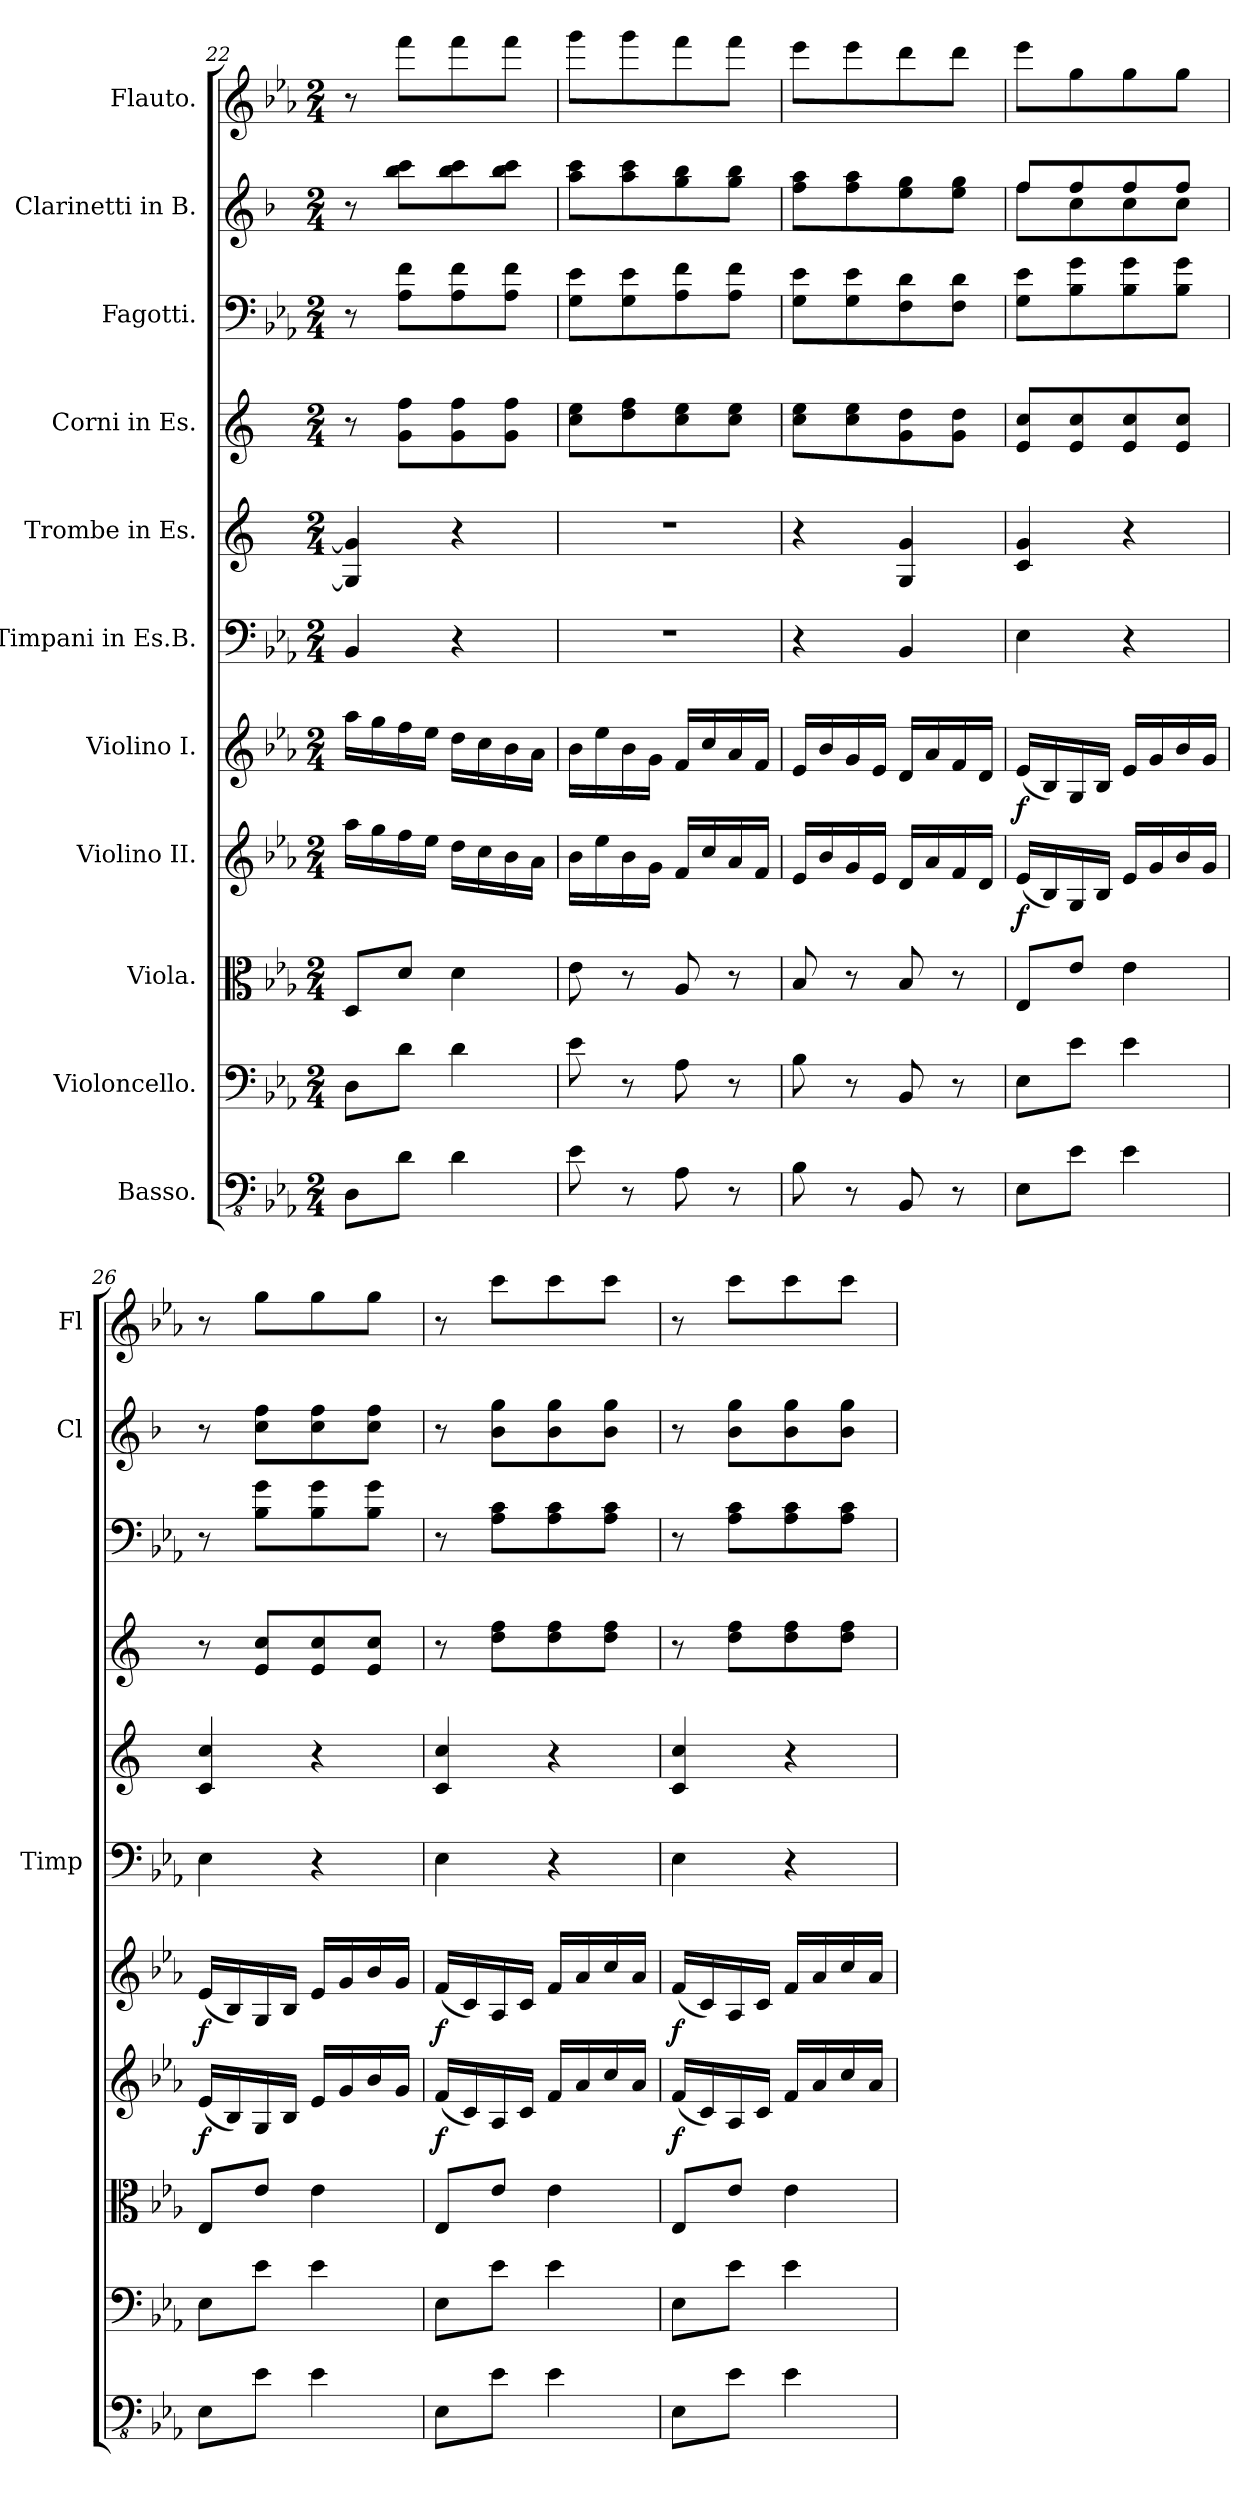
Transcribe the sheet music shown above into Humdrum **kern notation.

**kern	**kern	**kern	**kern	**dynam	**kern	**dynam	**kern	**kern	**kern	**kern	**kern	**kern
*part11	*part10	*part9	*part8	*part8	*part7	*part7	*part6	*part5	*part4	*part3	*part2	*part1
*staff11	*staff10	*staff9	*staff8	*staff8	*staff7	*staff7	*staff6	*staff5	*staff4	*staff3	*staff2	*staff1
*I"Basso.	*I"Violoncello.	*I"Viola.	*I"Violino II.	*	*I"Violino I.	*	*I"Timpani in Es.B.	*I"Trombe in Es.	*I"Corni in Es.	*I"Fagotti.	*I"Clarinetti in B.	*I"Flauto.
*	*	*	*	*	*	*	*I'Timp	*	*	*	*I'Cl	*I'Fl
*clefFv4	*clefF4	*clefC3	*clefG2	*	*clefG2	*	*clefF4	*clefG2	*clefG2	*clefF4	*clefG2	*clefG2
*	*	*	*	*	*	*	*	*ITrd-2c-3	*ITrd5c9	*	*ITrd1c2	*
*k[b-e-a-]	*k[b-e-a-]	*k[b-e-a-]	*k[b-e-a-]	*	*k[b-e-a-]	*	*k[b-e-a-]	*k[b-e-a-]	*k[b-e-a-]	*k[b-e-a-]	*k[b-e-a-]	*k[b-e-a-]
*M2/4	*M2/4	*M2/4	*M2/4	*	*M2/4	*	*M2/4	*M2/4	*M2/4	*M2/4	*M2/4	*M2/4
=22	=22	=22	=22	=22	=22	=22	=22	=22	=22	=22	=22	=22
8DD\L	8D\L	8D/L	16aa-\LL	.	16aa-\LL	.	4BB-/	4B-/] 4b-/]	8r	8r	8r	8r
.	.	.	16gg\	.	16gg\	.	.	.	.	.	.	.
8D\J	8d\J	8d/J	16ff\	.	16ff\	.	.	.	8B-\ 8a-\L	8A-\ 8f\L	8aa-\ 8bb-\L	8fff\L
.	.	.	16ee-\JJ	.	16ee-\JJ	.	.	.	.	.	.	.
4D\	4d\	4d\	16dd\LL	.	16dd\LL	.	4r	4r	8B-\ 8a-\	8A-\ 8f\	8aa-\ 8bb-\	8fff\
.	.	.	16cc\	.	16cc\	.	.	.	.	.	.	.
.	.	.	16b-\	.	16b-\	.	.	.	8B-\ 8a-\J	8A-\ 8f\J	8aa-\ 8bb-\J	8fff\J
.	.	.	16a-\JJ	.	16a-\JJ	.	.	.	.	.	.	.
=23	=23	=23	=23	=23	=23	=23	=23	=23	=23	=23	=23	=23
8E-\	8e-\	8e-\	16b-\LL	.	16b-\LL	.	2r	2r	8e-\ 8g\L	8G\ 8e-\L	8gg\ 8bb-\L	8ggg\L
.	.	.	16ee-\	.	16ee-\	.	.	.	.	.	.	.
8r	8r	8r	16b-\	.	16b-\	.	.	.	8f\ 8a-\	8G\ 8e-\	8gg\ 8bb-\	8ggg\
.	.	.	16g\JJ	.	16g\JJ	.	.	.	.	.	.	.
8AA-\	8A-\	8A-/	16f/LL	.	16f/LL	.	.	.	8e-\ 8g\	8A-\ 8f\	8ff\ 8aa-\	8fff\
.	.	.	16cc/	.	16cc/	.	.	.	.	.	.	.
8r	8r	8r	16a-/	.	16a-/	.	.	.	8e-\ 8g\J	8A-\ 8f\J	8ff\ 8aa-\J	8fff\J
.	.	.	16f/JJ	.	16f/JJ	.	.	.	.	.	.	.
=24	=24	=24	=24	=24	=24	=24	=24	=24	=24	=24	=24	=24
8BB-\	8B-\	8B-/	16e-/LL	.	16e-/LL	.	4r	4r	8e-\ 8g\L	8G\ 8e-\L	8ee-\ 8gg\L	8eee-\L
.	.	.	16b-/	.	16b-/	.	.	.	.	.	.	.
8r	8r	8r	16g/	.	16g/	.	.	.	8e-\ 8g\	8G\ 8e-\	8ee-\ 8gg\	8eee-\
.	.	.	16e-/JJ	.	16e-/JJ	.	.	.	.	.	.	.
8BBB-/	8BB-/	8B-/	16d/LL	.	16d/LL	.	4BB-/	4B-/ 4b-/	8B-\ 8f\	8F\ 8d\	8dd\ 8ff\	8ddd\
.	.	.	16a-/	.	16a-/	.	.	.	.	.	.	.
8r	8r	8r	16f/	.	16f/	.	.	.	8B-\ 8f\J	8F\ 8d\J	8dd\ 8ff\J	8ddd\J
.	.	.	16d/JJ	.	16d/JJ	.	.	.	.	.	.	.
=25	=25	=25	=25	=25	=25	=25	=25	=25	=25	=25	=25	=25
*	*	*	*	*	*	*	*	*	*	*	*^	*
!	!	!	!	!LO:DY:b	!	!LO:DY:b	!	!	!	!	!	!	!
8EE-\L	8E-\L	8E-/L	(<16e-/LL	f	(<16e-/LL	f	4E-\	4e-/ 4b-/	8G/ 8e-/L	8G\ 8e-\L	8ee-/L	8ee-\L	8eee-\L
.	.	.	16B-/)	.	16B-/)	.	.	.	.	.	.	.	.
8E-\J	8e-\J	8e-/J	16G/	.	16G/	.	.	.	8G/ 8e-/	8B-\ 8g\	8ee-/	8b-\	8gg\
.	.	.	16B-/JJ	.	16B-/JJ	.	.	.	.	.	.	.	.
4E-\	4e-\	4e-\	16e-/LL	.	16e-/LL	.	4r	4r	8G/ 8e-/	8B-\ 8g\	8ee-/	8b-\	8gg\
.	.	.	16g/	.	16g/	.	.	.	.	.	.	.	.
.	.	.	16b-/	.	16b-/	.	.	.	8G/ 8e-/J	8B-\ 8g\J	8ee-/J	8b-\J	8gg\J
.	.	.	16g/JJ	.	16g/JJ	.	.	.	.	.	.	.	.
*	*	*	*	*	*	*	*	*	*	*	*v	*v	*
=26	=26	=26	=26	=26	=26	=26	=26	=26	=26	=26	=26	=26
!	!	!	!	!LO:DY:b	!	!LO:DY:b	!	!	!	!	!	!
8EE-\L	8E-\L	8E-/L	(<16e-/LL	f	(<16e-/LL	f	4E-\	4e-/ 4ee-/	8r	8r	8r	8r
.	.	.	16B-/)	.	16B-/)	.	.	.	.	.	.	.
8E-\J	8e-\J	8e-/J	16G/	.	16G/	.	.	.	8G/ 8e-/L	8B-\ 8g\L	8b-\ 8ee-\L	8gg\L
.	.	.	16B-/JJ	.	16B-/JJ	.	.	.	.	.	.	.
4E-\	4e-\	4e-\	16e-/LL	.	16e-/LL	.	4r	4r	8G/ 8e-/	8B-\ 8g\	8b-\ 8ee-\	8gg\
.	.	.	16g/	.	16g/	.	.	.	.	.	.	.
.	.	.	16b-/	.	16b-/	.	.	.	8G/ 8e-/J	8B-\ 8g\J	8b-\ 8ee-\J	8gg\J
.	.	.	16g/JJ	.	16g/JJ	.	.	.	.	.	.	.
=27	=27	=27	=27	=27	=27	=27	=27	=27	=27	=27	=27	=27
!	!	!	!	!LO:DY:b	!	!LO:DY:b	!	!	!	!	!	!
8EE-\L	8E-\L	8E-/L	(<16f/LL	f	(<16f/LL	f	4E-\	4e-/ 4ee-/	8r	8r	8r	8r
.	.	.	16c/)	.	16c/)	.	.	.	.	.	.	.
8E-\J	8e-\J	8e-/J	16A-/	.	16A-/	.	.	.	8f\ 8a-\L	8A-\ 8c\L	8a-\ 8ff\L	8ccc\L
.	.	.	16c/JJ	.	16c/JJ	.	.	.	.	.	.	.
4E-\	4e-\	4e-\	16f/LL	.	16f/LL	.	4r	4r	8f\ 8a-\	8A-\ 8c\	8a-\ 8ff\	8ccc\
.	.	.	16a-/	.	16a-/	.	.	.	.	.	.	.
.	.	.	16cc/	.	16cc/	.	.	.	8f\ 8a-\J	8A-\ 8c\J	8a-\ 8ff\J	8ccc\J
.	.	.	16a-/JJ	.	16a-/JJ	.	.	.	.	.	.	.
=28	=28	=28	=28	=28	=28	=28	=28	=28	=28	=28	=28	=28
!	!	!	!	!LO:DY:b	!	!LO:DY:b	!	!	!	!	!	!
8EE-\L	8E-\L	8E-/L	(<16f/LL	f	(<16f/LL	f	4E-\	4e-/ 4ee-/	8r	8r	8r	8r
.	.	.	16c/)	.	16c/)	.	.	.	.	.	.	.
8E-\J	8e-\J	8e-/J	16A-/	.	16A-/	.	.	.	8f\ 8a-\L	8A-\ 8c\L	8a-\ 8ff\L	8ccc\L
.	.	.	16c/JJ	.	16c/JJ	.	.	.	.	.	.	.
4E-\	4e-\	4e-\	16f/LL	.	16f/LL	.	4r	4r	8f\ 8a-\	8A-\ 8c\	8a-\ 8ff\	8ccc\
.	.	.	16a-/	.	16a-/	.	.	.	.	.	.	.
.	.	.	16cc/	.	16cc/	.	.	.	8f\ 8a-\J	8A-\ 8c\J	8a-\ 8ff\J	8ccc\J
.	.	.	16a-/JJ	.	16a-/JJ	.	.	.	.	.	.	.
=	=	=	=	=	=	=	=	=	=	=	=	=
*-	*-	*-	*-	*-	*-	*-	*-	*-	*-	*-	*-	*-
